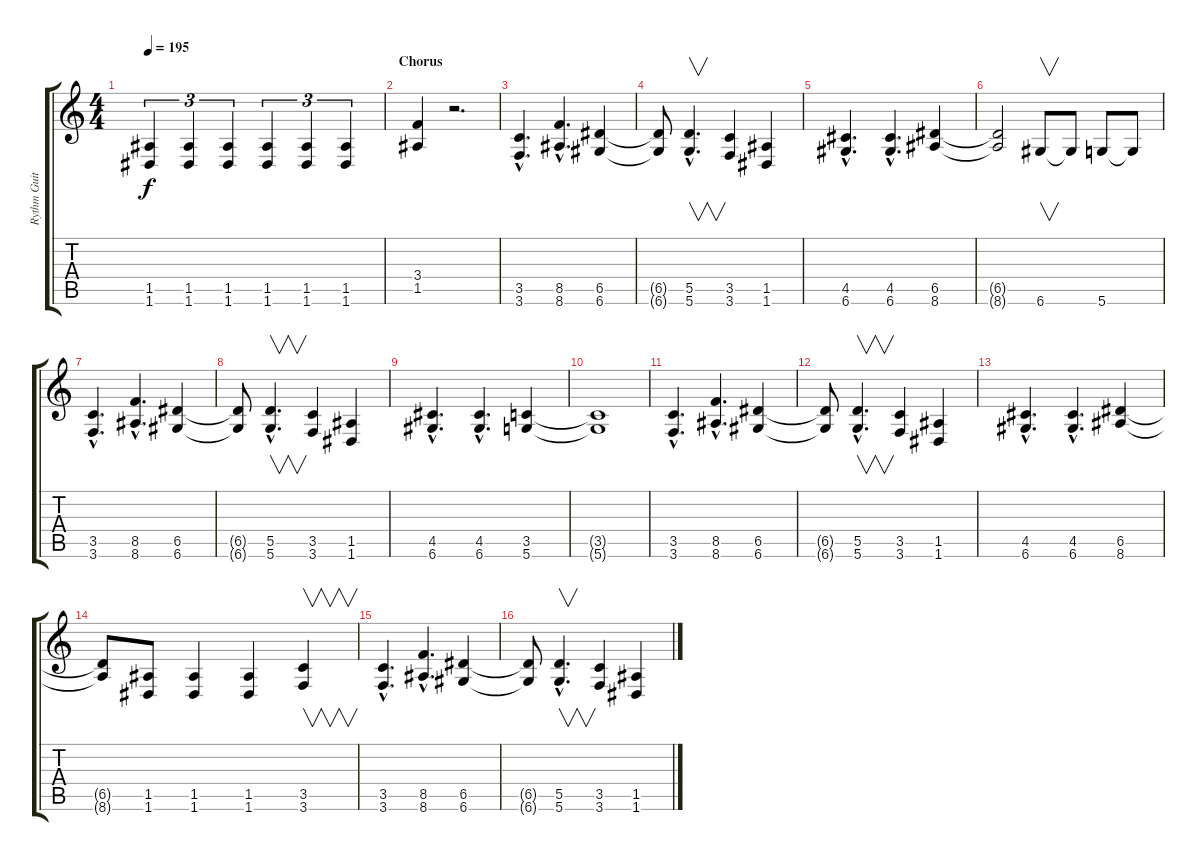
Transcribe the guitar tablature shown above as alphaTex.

\track ("Rythm Guitar" "Rythm Guit") {instrument distortionguitar}
\staff {score tabs}
\tuning (E4 B3 G3 D3 A2 D2) {hide}
\ts (4 4)
\tempo 195
\clef g2
\ks c
(1.5 1.6).4{tu (3 2) dy f} (1.5 1.6).4{tu (3 2)} (1.5 1.6).4{tu (3 2)} (1.5 1.6).4{tu (3 2)} (1.5 1.6).4{tu (3 2)} (1.5 1.6).4{tu (3 2)} |
\section ("" "Chorus")
(3.4 1.5).4 r.2{d} |
(3.5{hac} 3.6{hac}).4{d} (8.5{hac} 8.6{hac}).4{d} (6.5 6.6).4 |
(6.5{t} 6.6{t}).8 (5.5{hac} 5.6{hac}).4{v d} (3.5 3.6).4 (1.5 1.6).4 |
(4.5{hac} 6.6{hac}).4{d} (4.5{hac} 6.6{hac}).4{d} (6.5 8.6).4 |
(6.5{t} 8.6{t}).2 6.6.8{v} 6.6{t}.8 5.6.8 5.6{t}.8 |
(3.5{hac} 3.6{hac}).4{d} (8.5{hac} 8.6{hac}).4{d} (6.5 6.6).4 |
(6.5{t} 6.6{t}).8 (5.5{hac} 5.6{hac}).4{v d} (3.5 3.6).4 (1.5 1.6).4 |
(4.5{hac} 6.6{hac}).4{d} (4.5{hac} 6.6{hac}).4{d} (3.5 5.6).4 |
(3.5{t} 5.6{t}).1 |
(3.5{hac} 3.6{hac}).4{d} (8.5{hac} 8.6{hac}).4{d} (6.5 6.6).4 |
(6.5{t} 6.6{t}).8 (5.5{hac} 5.6{hac}).4{v d} (3.5 3.6).4 (1.5 1.6).4 |
(4.5{hac} 6.6{hac}).4{d} (4.5{hac} 6.6{hac}).4{d} (6.5 8.6).4 |
(6.5{t} 8.6{t}).8 (1.5 1.6).8 (1.5 1.6).4 (1.5 1.6).4 (3.5 3.6).4{v} |
(3.5{hac} 3.6{hac}).4{d} (8.5{hac} 8.6{hac}).4{d} (6.5 6.6).4 |
(6.5{t} 6.6{t}).8 (5.5{hac} 5.6{hac}).4{v d} (3.5 3.6).4 (1.5 1.6).4
